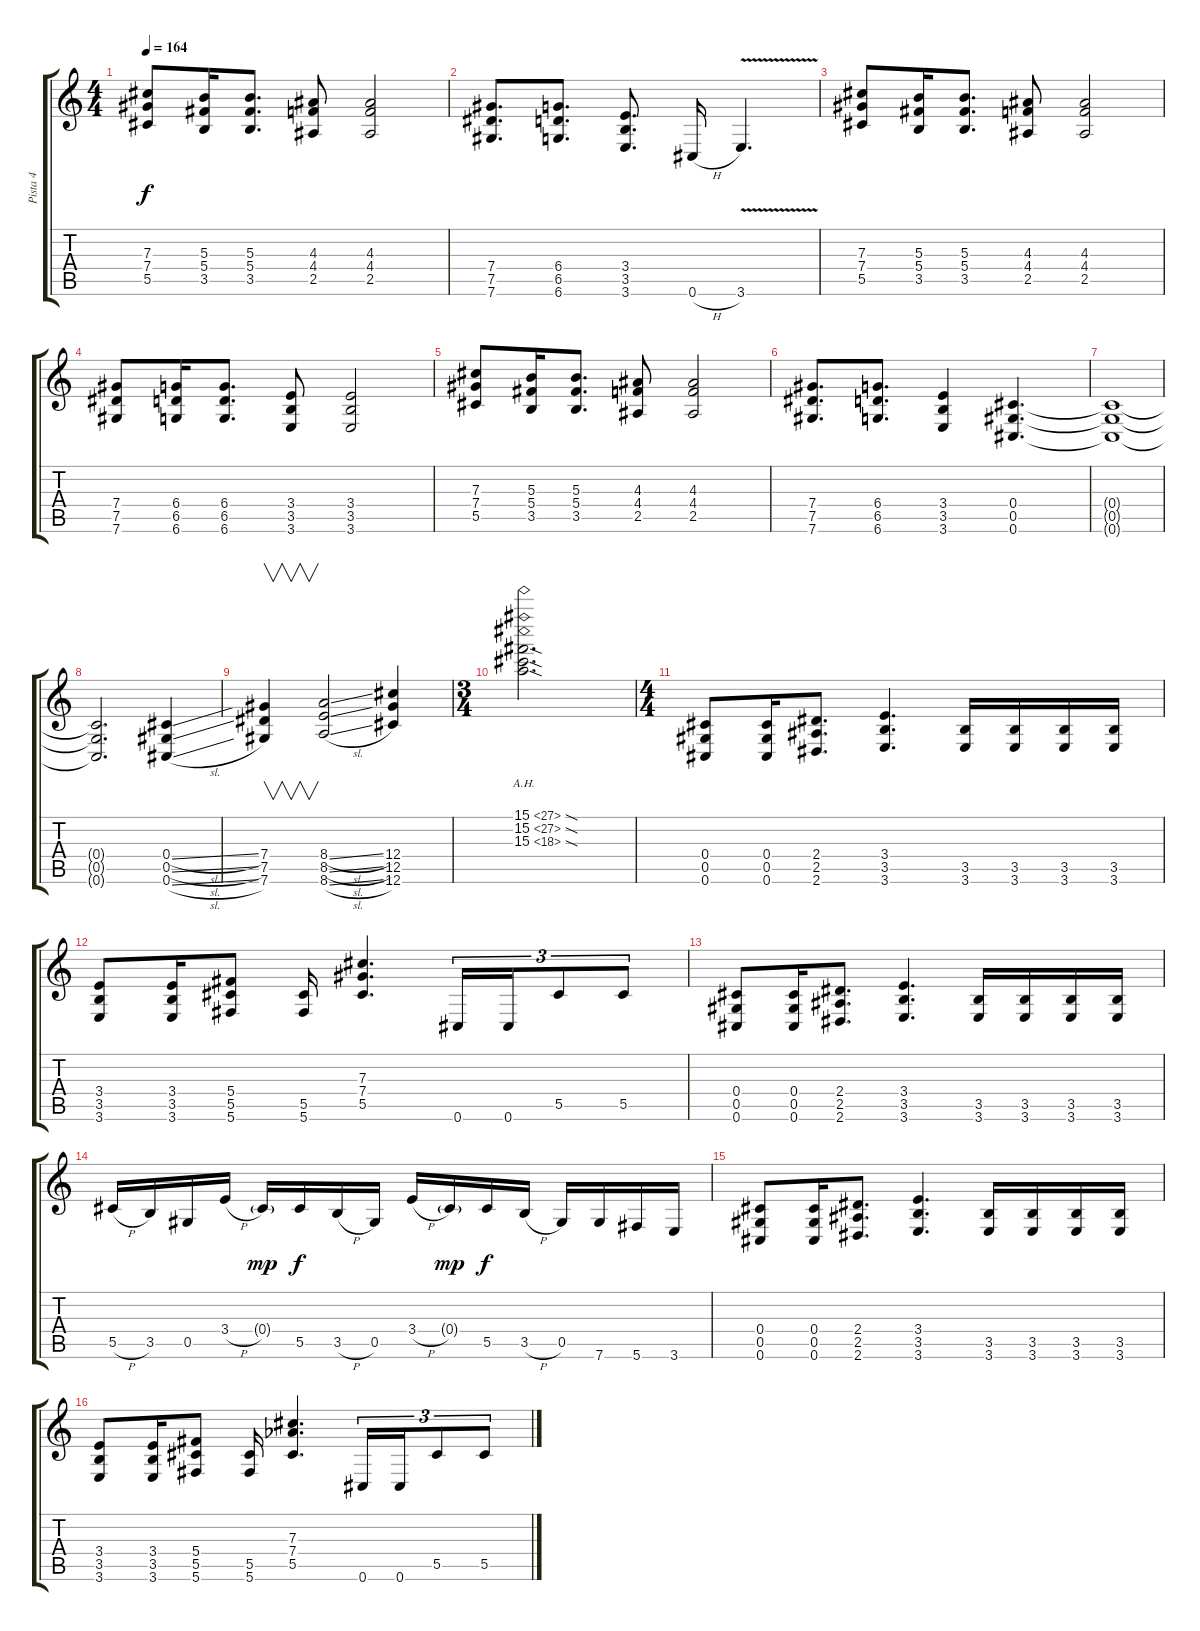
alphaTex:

\track ("Pista 4" "Pista 4") {instrument distortionguitar}
\staff {score tabs}
\tuning (Eb4 Bb3 Gb3 Db3 Ab2 Db2) {hide}
\ts (4 4)
\tempo 164
\clef g2
\ks c
(7.3 7.4 5.5).8{dy f} (5.3 5.4 3.5).16 (5.3 5.4 3.5).8{d} (4.3 4.4 2.5).8 (4.3 4.4 2.5).2 |
(7.4 7.5 7.6).8{d} (6.4 6.5 6.6).8{d} (3.4 3.5 3.6).8{d} 0.6{h}.16 3.6{v}.4{d} |
(7.3 7.4 5.5).8 (5.3 5.4 3.5).16 (5.3 5.4 3.5).8{d} (4.3 4.4 2.5).8 (4.3 4.4 2.5).2 |
(7.4 7.5 7.6).8 (6.4 6.5 6.6).16 (6.4 6.5 6.6).8{d} (3.4 3.5 3.6).8 (3.4 3.5 3.6).2 |
(7.3 7.4 5.5).8 (5.3 5.4 3.5).16 (5.3 5.4 3.5).8{d} (4.3 4.4 2.5).8 (4.3 4.4 2.5).2 |
(7.4 7.5 7.6).8{d} (6.4 6.5 6.6).8{d} (3.4 3.5 3.6).4 (0.4 0.5 0.6).4{d} |
(0.4{t} 0.5{t} 0.6{t}).1 |
(0.4{t} 0.5{t} 0.6{t}).2{d} (0.4{sl} 0.5{sl} 0.6{sl}).4 |
(7.4 7.5 7.6).4{v} (8.4{sl} 8.5{sl} 8.6{sl}).2 (12.4 12.5 12.6).4 |
\ts (3 4)
(15.1{ah 12 sod} 15.2{ah 12 sod} 15.3{ah 3 sod}).2{d} |
\ts (4 4)
(0.4 0.5 0.6).8 (0.4 0.5 0.6).16 (2.4 2.5 2.6).8{d} (3.4 3.5 3.6).4{d} (3.5 3.6).16 (3.5 3.6).16 (3.5 3.6).16 (3.5 3.6).16 |
(3.4 3.5 3.6).8 (3.4 3.5 3.6).16 (5.4 5.5 5.6).8 (5.5 5.6).16 (7.3 7.4 5.5).4{d} 0.6.16{tu (3 2)} 0.6.16{tu (3 2)} 5.5.8{tu (3 2)} 5.5.8{tu (3 2)} |
(0.4 0.5 0.6).8 (0.4 0.5 0.6).16 (2.4 2.5 2.6).8{d} (3.4 3.5 3.6).4{d} (3.5 3.6).16 (3.5 3.6).16 (3.5 3.6).16 (3.5 3.6).16 |
5.5{h}.16 3.5.16 0.5.16 3.4{h}.16 0.4{g}.16{dy mp} 5.5.16{dy f} 3.5{h}.16 0.5.16 3.4{h}.16 0.4{g}.16{dy mp} 5.5.16{dy f} 3.5{h}.16 0.5.16 7.6.16 5.6.16 3.6.16 |
(0.4 0.5 0.6).8 (0.4 0.5 0.6).16 (2.4 2.5 2.6).8{d} (3.4 3.5 3.6).4{d} (3.5 3.6).16 (3.5 3.6).16 (3.5 3.6).16 (3.5 3.6).16 |
(3.4 3.5 3.6).8 (3.4 3.5 3.6).16 (5.4 5.5 5.6).8 (5.5 5.6).16 (7.3 7.4{acc b} 5.5).4{d} 0.6.16{tu (3 2)} 0.6.16{tu (3 2)} 5.5.8{tu (3 2)} 5.5.8{tu (3 2)}
